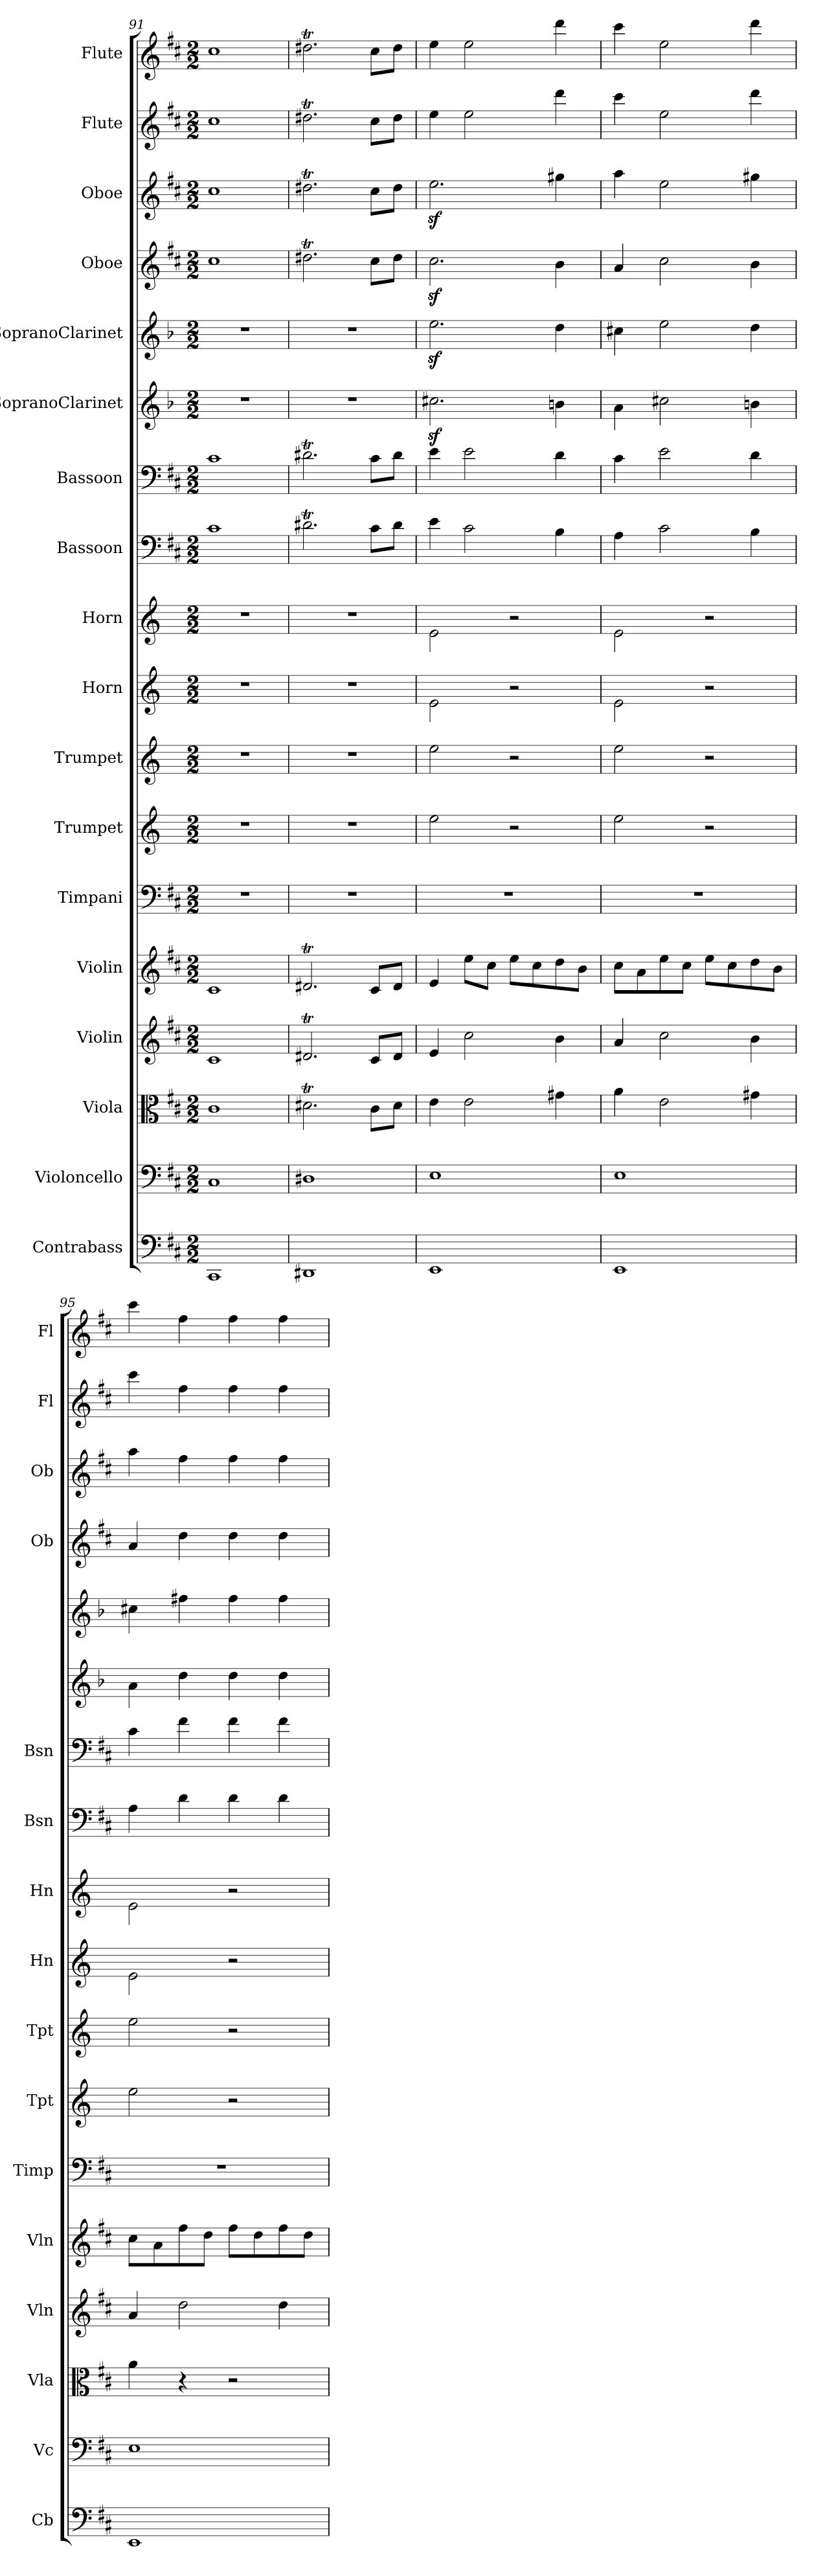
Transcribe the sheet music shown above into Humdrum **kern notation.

**kern	**kern	**kern	**kern	**kern	**kern	**kern	**kern	**kern	**kern	**kern	**kern	**kern	**kern	**kern	**kern	**kern	**kern
*part18	*part17	*part16	*part15	*part14	*part13	*part12	*part11	*part10	*part9	*part8	*part7	*part6	*part5	*part4	*part3	*part2	*part1
*staff18	*staff17	*staff16	*staff15	*staff14	*staff13	*staff12	*staff11	*staff10	*staff9	*staff8	*staff7	*staff6	*staff5	*staff4	*staff3	*staff2	*staff1
*I"Contrabass	*I"Violoncello	*I"Viola	*I"Violin	*I"Violin	*I"Timpani	*I"Trumpet	*I"Trumpet	*I"Horn	*I"Horn	*I"Bassoon	*I"Bassoon	*I"SopranoClarinet	*I"SopranoClarinet	*I"Oboe	*I"Oboe	*I"Flute	*I"Flute
*I'Cb	*I'Vc	*I'Vla	*I'Vln	*I'Vln	*I'Timp	*I'Tpt	*I'Tpt	*I'Hn	*I'Hn	*I'Bsn	*I'Bsn	*	*	*I'Ob	*I'Ob	*I'Fl	*I'Fl
*clefF4	*clefF4	*clefC3	*clefG2	*clefG2	*clefF4	*clefG2	*clefG2	*clefG2	*clefG2	*clefF4	*clefF4	*clefG2	*clefG2	*clefG2	*clefG2	*clefG2	*clefG2
*k[f#c#]	*k[f#c#]	*k[f#c#]	*k[f#c#]	*k[f#c#]	*k[f#c#]	*k[]	*k[]	*k[]	*k[]	*k[f#c#]	*k[f#c#]	*k[b-]	*k[b-]	*k[f#c#]	*k[f#c#]	*k[f#c#]	*k[f#c#]
*M2/2	*M2/2	*M2/2	*M2/2	*M2/2	*M2/2	*M2/2	*M2/2	*M2/2	*M2/2	*M2/2	*M2/2	*M2/2	*M2/2	*M2/2	*M2/2	*M2/2	*M2/2
=91	=91	=91	=91	=91	=91	=91	=91	=91	=91	=91	=91	=91	=91	=91	=91	=91	=91
1CC#/	1C#/	1c#\	1c#/	1c#/	1r	1r	1r	1r	1r	1c#\	1c#\	1r	1r	1cc#\	1cc#\	1cc#\	1cc#\
=92	=92	=92	=92	=92	=92	=92	=92	=92	=92	=92	=92	=92	=92	=92	=92	=92	=92
1DD#X\	1D#X\	2.d#Xt\	2.d#Xt/	2.d#Xt/	1r	1r	1r	1r	1r	2.d#Xt\	2.d#Xt\	1r	1r	2.dd#Xt\	2.dd#Xt\	2.dd#Xt\	2.dd#Xt\
.	.	8c#\L	8c#/L	8c#/L	.	.	.	.	.	8c#\L	8c#\L	.	.	8cc#\L	8cc#\L	8cc#\L	8cc#\L
.	.	8d#\J	8d#/J	8d#/J	.	.	.	.	.	8d#\J	8d#\J	.	.	8dd#\J	8dd#\J	8dd#\J	8dd#\J
=93	=93	=93	=93	=93	=93	=93	=93	=93	=93	=93	=93	=93	=93	=93	=93	=93	=93
1EE\	1E\	4e\	4e/	4e/	1r	2ee\	2ee\	2e\	2e\	4e\	4e\	2.cc#Xz\	2.eez\	2.cc#z\	2.eez\	4ee\	4ee\
.	.	2e\	2cc#\	8ee\L	.	.	.	.	.	2c#\	2e\	.	.	.	.	2ee\	2ee\
.	.	.	.	8cc#\J	.	.	.	.	.	.	.	.	.	.	.	.	.
.	.	.	.	8ee\L	.	2r	2r	2r	2r	.	.	.	.	.	.	.	.
.	.	.	.	8cc#\	.	.	.	.	.	.	.	.	.	.	.	.	.
.	.	4g#X\	4b\	8dd\	.	.	.	.	.	4B\	4d\	4bn\	4dd\	4b\	4gg#X\	4ddd\	4ddd\
.	.	.	.	8b\J	.	.	.	.	.	.	.	.	.	.	.	.	.
=94	=94	=94	=94	=94	=94	=94	=94	=94	=94	=94	=94	=94	=94	=94	=94	=94	=94
1EE\	1E\	4a\	4a/	8cc#\L	1r	2ee\	2ee\	2e\	2e\	4A\	4c#\	4a\	4cc#X\	4a/	4aa\	4ccc#\	4ccc#\
.	.	.	.	8a\	.	.	.	.	.	.	.	.	.	.	.	.	.
.	.	2e\	2cc#\	8ee\	.	.	.	.	.	2c#\	2e\	2cc#X\	2ee\	2cc#\	2ee\	2ee\	2ee\
.	.	.	.	8cc#\J	.	.	.	.	.	.	.	.	.	.	.	.	.
.	.	.	.	8ee\L	.	2r	2r	2r	2r	.	.	.	.	.	.	.	.
.	.	.	.	8cc#\	.	.	.	.	.	.	.	.	.	.	.	.	.
.	.	4g#X\	4b\	8dd\	.	.	.	.	.	4B\	4d\	4bn\	4dd\	4b\	4gg#X\	4ddd\	4ddd\
.	.	.	.	8b\J	.	.	.	.	.	.	.	.	.	.	.	.	.
=95	=95	=95	=95	=95	=95	=95	=95	=95	=95	=95	=95	=95	=95	=95	=95	=95	=95
1EE\	1E\	4a\	4a/	8cc#\L	1r	2ee\	2ee\	2e\	2e\	4A\	4c#\	4a\	4cc#X\	4a/	4aa\	4ccc#\	4ccc#\
.	.	.	.	8a\	.	.	.	.	.	.	.	.	.	.	.	.	.
.	.	4r	2dd\	8ff#\	.	.	.	.	.	4d\	4f#\	4dd\	4ff#X\	4dd\	4ff#\	4ff#\	4ff#\
.	.	.	.	8dd\J	.	.	.	.	.	.	.	.	.	.	.	.	.
.	.	2r	.	8ff#\L	.	2r	2r	2r	2r	4d\	4f#\	4dd\	4ff#\	4dd\	4ff#\	4ff#\	4ff#\
.	.	.	.	8dd\	.	.	.	.	.	.	.	.	.	.	.	.	.
.	.	.	4dd\	8ff#\	.	.	.	.	.	4d\	4f#\	4dd\	4ff#\	4dd\	4ff#\	4ff#\	4ff#\
.	.	.	.	8dd\J	.	.	.	.	.	.	.	.	.	.	.	.	.
=	=	=	=	=	=	=	=	=	=	=	=	=	=	=	=	=	=
*-	*-	*-	*-	*-	*-	*-	*-	*-	*-	*-	*-	*-	*-	*-	*-	*-	*-
